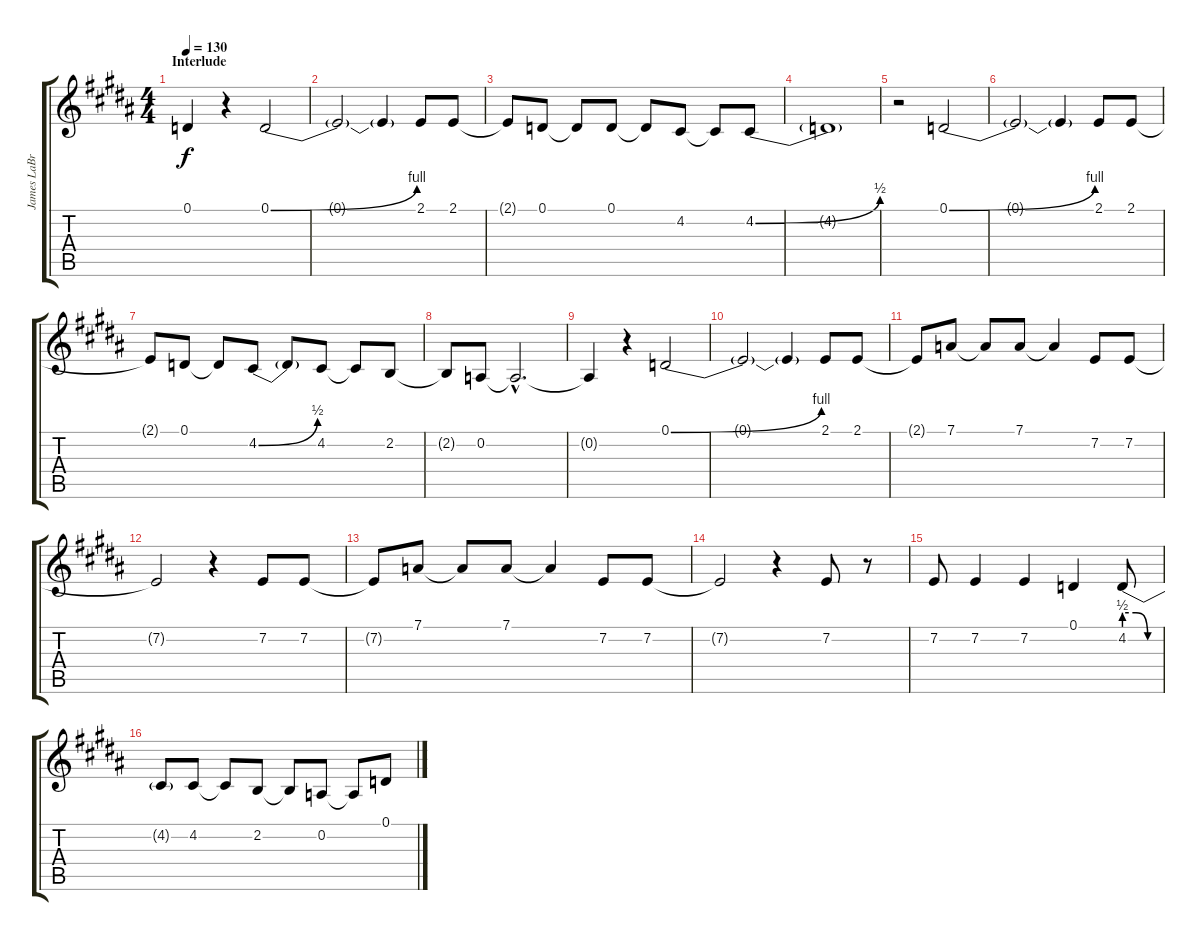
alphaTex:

\track ("James LaBrie" "James LaBr") {instrument lead6voice}
\staff {score tabs}
\tuning (D4 A3 F3 C3 G2 D2) {hide}
\ts (4 4)
\section ("" "Interlude")
\tempo 130
\clef g2
\ks g#minor
0.1{t}.4{dy f} r.4 0.1{be (bend 0 0 60 4)}.2 |
0.1{t}.2 0.1{t}.4 2.1.8 2.1.8 |
2.1{t}.8 0.1.8 0.1{t}.8 0.1.8 0.1{t}.8 4.2.8 4.2{t}.8 4.2{be (bend 0 0 60 2)}.8 |
4.2{t}.1 |
r.2 0.1{be (bend 0 0 60 4)}.2 |
0.1{t}.2 0.1{t}.4 2.1.8 2.1.8 |
2.1{t}.8 0.1.8 0.1{t}.8 4.2{be (bend 0 0 60 2)}.8 4.2{t}.8 4.2.8 4.2{t}.8 2.2.8 |
2.2{t}.8 0.2.8 0.2{hac t}.2{d} |
0.2{t}.4 r.4 0.1{be (bend 0 0 60 4)}.2 |
0.1{t}.2 0.1{t}.4 2.1.8 2.1.8 |
2.1{t}.8 7.1.8 7.1{t}.8 7.1.8 7.1{t}.4 7.2.8 7.2.8 |
7.2{t}.2 r.4 7.2.8 7.2.8 |
7.2{t}.8 7.1.8 7.1{t}.8 7.1.8 7.1{t}.4 7.2.8 7.2.8 |
7.2{t}.2 r.4 7.2.8 r.8 |
7.2.8 7.2.4 7.2.4 0.1.4 4.2{be (custom 0 2 20 2 40 0 60 0)}.8 |
4.2{t}.8 4.2.8 4.2{t}.8 2.2.8 2.2{t}.8 0.2.8 0.2{t}.8 0.1.8
